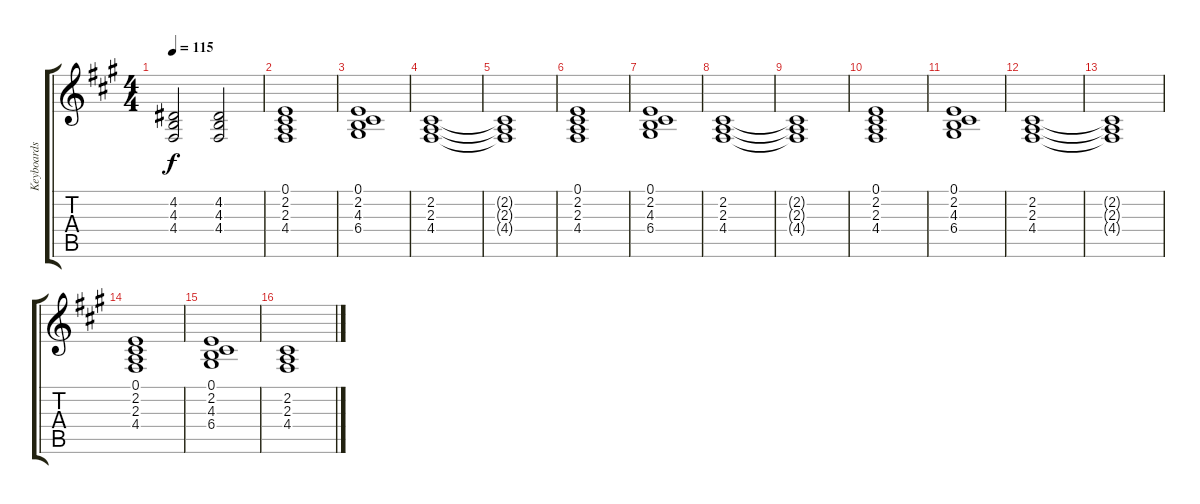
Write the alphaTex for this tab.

\track ("Keyboards" "Keyboards") {instrument pad1newage}
\staff {score tabs}
\tuning (E4 B3 G3 D3 A2 E2) {hide}
\ts (4 4)
\tempo 115
\clef g2
\ks a
(4.2 4.3 4.4).2{dy f} (4.2 4.3 4.4).2 |
(0.1 2.2 2.3 4.4).1 |
(0.1 2.2 4.3 6.4).1 |
(2.2 2.3 4.4).1 |
(2.2{t} 2.3{t} 4.4{t}).1 |
(0.1 2.2 2.3 4.4).1 |
(0.1 2.2 4.3 6.4).1 |
(2.2 2.3 4.4).1 |
(2.2{t} 2.3{t} 4.4{t}).1 |
(0.1 2.2 2.3 4.4).1 |
(0.1 2.2 4.3 6.4).1 |
(2.2 2.3 4.4).1 |
(2.2{t} 2.3{t} 4.4{t}).1 |
(0.1 2.2 2.3 4.4).1 |
(0.1 2.2 4.3 6.4).1 |
(2.2 2.3 4.4).1
